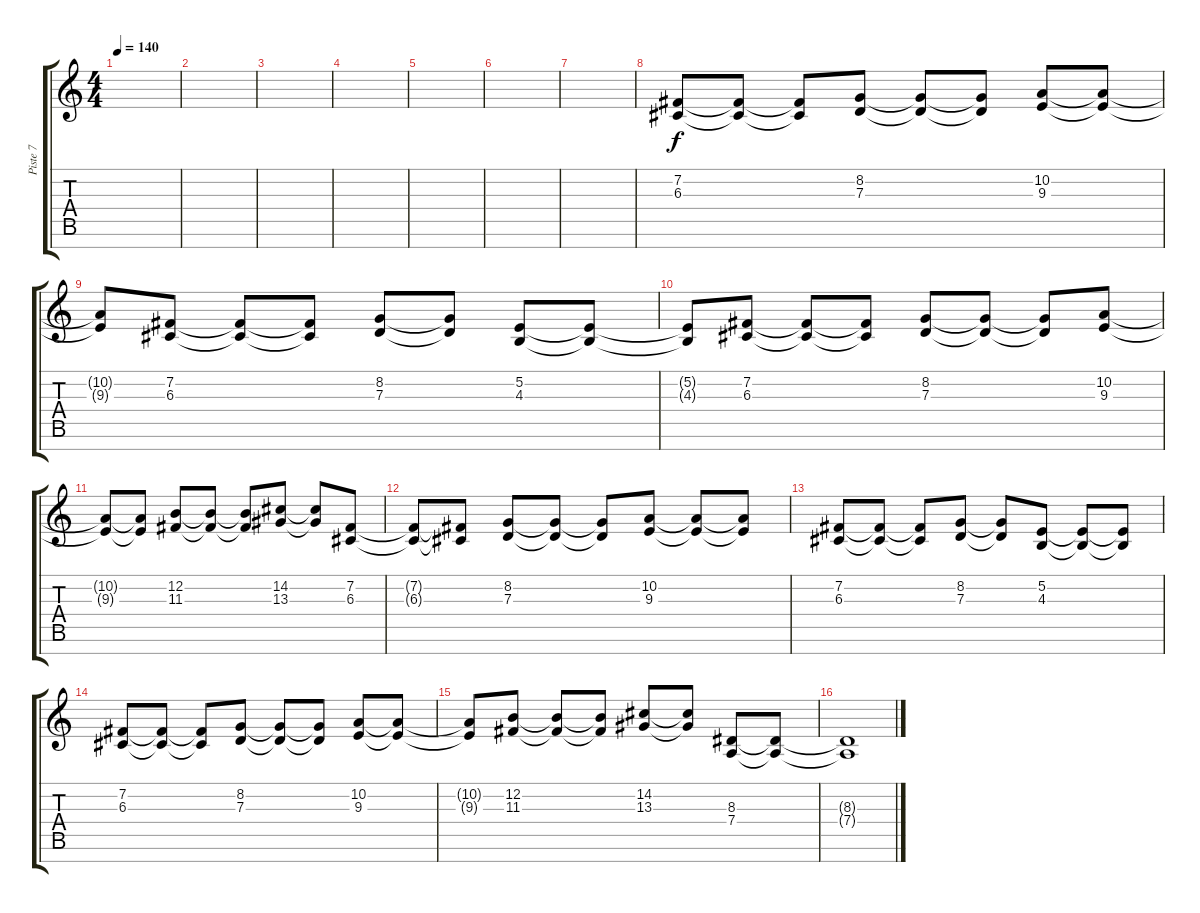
\track ("Piste 7" "Piste 7") {instrument drawbarorgan}
\staff {score tabs}
\tuning (E4 B3 G3 D3 A2 E2 B1) {hide}
\ts (4 4)
\tempo 140
\clef g2
\ks c
|
|
|
|
|
|
|
(7.2 6.3).8{volume 9} (7.2{t} 6.3{t}).8 (7.2{t} 6.3{t}).8 (8.2 7.3).8 (8.2{t} 7.3{t}).8 (8.2{t} 7.3{t}).8 (10.2 9.3).8 (10.2{t} 9.3{t}).8 |
(10.2{t} 9.3{t}).8 (7.2 6.3).8 (7.2{t} 6.3{t}).8 (7.2{t} 6.3{t}).8 (8.2 7.3).8 (8.2{t} 7.3{t}).8 (5.2 4.3).8 (5.2{t} 4.3{t}).8 |
(5.2{t} 4.3{t}).8 (7.2 6.3).8 (7.2{t} 6.3{t}).8 (7.2{t} 6.3{t}).8 (8.2 7.3).8 (8.2{t} 7.3{t}).8 (8.2{t} 7.3{t}).8 (10.2 9.3).8 |
(10.2{t} 9.3{t}).8 (10.2{t} 9.3{t}).8 (12.2 11.3).8 (12.2{t} 11.3{t}).8 (12.2{t} 11.3{t}).8 (14.2 13.3).8 (14.2{t} 13.3{t}).8 (7.2 6.3).8 |
(7.2{t} 6.3{t}).8 (7.2{t} 6.3{t}).8 (8.2 7.3).8 (8.2{t} 7.3{t}).8 (8.2{t} 7.3{t}).8 (10.2 9.3).8 (10.2{t} 9.3{t}).8 (10.2{t} 9.3{t}).8 |
(7.2 6.3).8 (7.2{t} 6.3{t}).8 (7.2{t} 6.3{t}).8 (8.2 7.3).8 (8.2{t} 7.3{t}).8 (5.2 4.3).8 (5.2{t} 4.3{t}).8 (5.2{t} 4.3{t}).8 |
(7.2 6.3).8 (7.2{t} 6.3{t}).8 (7.2{t} 6.3{t}).8 (8.2 7.3).8 (8.2{t} 7.3{t}).8 (8.2{t} 7.3{t}).8 (10.2 9.3).8 (10.2{t} 9.3{t}).8 |
(10.2{t} 9.3{t}).8 (12.2 11.3).8 (12.2{t} 11.3{t}).8 (12.2{t} 11.3{t}).8 (14.2 13.3).8 (14.2{t} 13.3{t}).8 (8.3 7.4).8{volume 7} (8.3{t} 7.4{t}).8 |
(8.3{t} 7.4{t}).1
